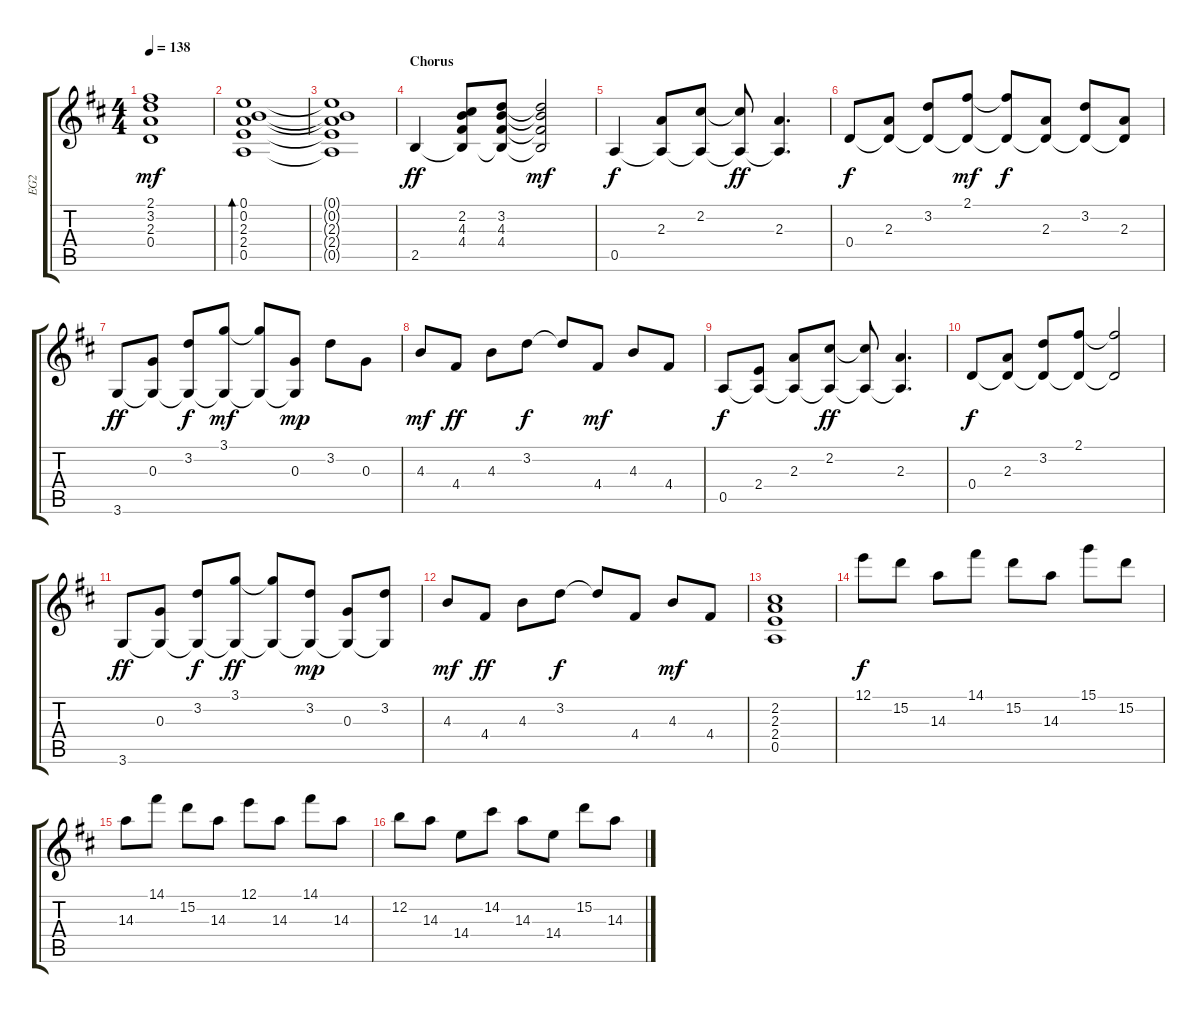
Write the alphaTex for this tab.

\track ("EG2" "EG2") {instrument distortionguitar}
\staff {score tabs}
\tuning (E4 B3 G3 D3 A2 E2) {hide}
\ts (4 4)
\tempo 138
\clef g2
\ks d
(2.1{t} 3.2{t} 2.3{t} 0.4{t}).1{dy mf} |
(0.1 0.2 2.3 2.4 0.5).1{bd 60} |
(0.1{t} 0.2{t} 2.3{t} 2.4{t} 0.5{t}).1 |
\section ("" "Chorus")
2.5.4{dy ff} (2.2 4.3 4.4 2.5{t}).8 (3.2 4.3 4.4 2.5{t}).8 (3.2{t} 4.3{t} 4.4{t} 2.5{t}).2{dy mf} |
0.5.4{dy f} (2.3 0.5{t}).8 (2.2 0.5{t}).8 (2.2{t} 0.5{t}).8{dy ff} (2.3 0.5{t}).4{d} |
0.4.8{dy f} (2.3 0.4{t}).8 (3.2 0.4{t}).8 (2.1 0.4{t}).8{dy mf} (2.1{t} 0.4{t}).8{dy f} (2.3 0.4{t}).8 (3.2 0.4{t}).8 (2.3 0.4{t}).8 |
3.6.8{dy ff} (0.3 3.6{t}).8 (3.2 3.6{t}).8{dy f} (3.1 3.6{t}).8{dy mf} (3.1{t} 3.6{t}).8 (0.3 3.6{t}).8{dy mp} 3.2.8 0.3.8 |
4.3.8{dy mf} 4.4.8{dy ff} 4.3.8 3.2.8{dy f} 3.2{t}.8 4.4.8{dy mf} 4.3.8 4.4.8 |
0.5.8{dy f} (2.4 0.5{t}).8 (2.3 0.5{t}).8 (2.2 0.5{t}).8{dy ff} (2.2{t} 0.5{t}).8 (2.3 0.5{t}).4{d} |
0.4.8{dy f} (2.3 0.4{t}).8 (3.2 0.4{t}).8 (2.1 0.4{t}).8 (2.1{t} 0.4{t}).2 |
3.6.8{dy ff} (0.3 3.6{t}).8 (3.2 3.6{t}).8{dy f} (3.1 3.6{t}).8{dy ff} (3.1{t} 3.6{t}).8 (3.2 3.6{t}).8{dy mp} (0.3 3.6{t}).8 (3.2 3.6{t}).8 |
4.3.8{dy mf} 4.4.8{dy ff} 4.3.8 3.2.8{dy f} 3.2{t}.8 4.4.8 4.3.8{dy mf} 4.4.8 |
(2.2 2.3 2.4 0.5).1 |
12.1.8{dy f} 15.2.8 14.3.8 14.1.8 15.2.8 14.3.8 15.1.8 15.2.8 |
14.3.8 14.1.8 15.2.8 14.3.8 12.1.8 14.3.8 14.1.8 14.3.8 |
12.2.8 14.3.8 14.4.8 14.2.8 14.3.8 14.4.8 15.2.8 14.3.8
